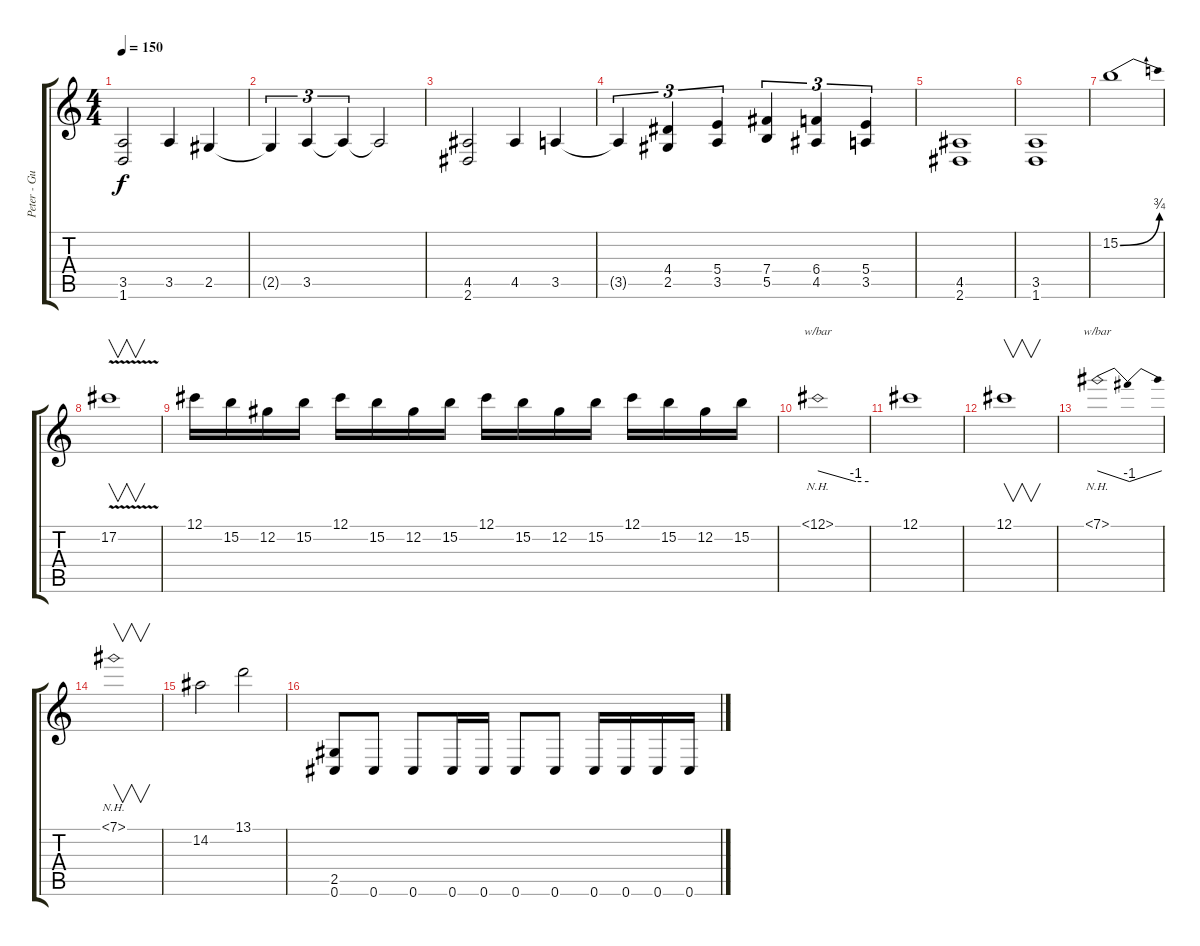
\track ("Peter - Guitar, Vocal" "Peter - Gu") {instrument distortionguitar}
\staff {score tabs}
\tuning (Db4 Ab3 E3 B2 Gb2 Db2) {hide}
\ts (4 4)
\tempo 150
\clef g2
\ks c
(3.5 1.6).2{dy f} 3.5.4 2.5.4 |
2.5{t}.4{tu (3 2)} 3.5.4{tu (3 2)} 3.5{t}.4{tu (3 2)} 3.5{t}.2 |
(4.5 2.6).2 4.5.4 3.5.4 |
3.5{t}.4{tu (3 2)} (4.4 2.5).4{tu (3 2)} (5.4 3.5).4{tu (3 2)} (7.4 5.5).4{tu (3 2)} (6.4 4.5).4{tu (3 2)} (5.4 3.5).4{tu (3 2)} |
(4.5 2.6).1 |
(3.5 1.6).1 |
15.2{be (bend 0 0 60 3)}.1 |
17.2{v}.1{v} |
12.1.16 15.2.16 12.2.16 15.2.16 12.1.16 15.2.16 12.2.16 15.2.16 12.1.16 15.2.16 12.2.16 15.2.16 12.1.16 15.2.16 12.2.16 15.2.16 |
12.1{nh}.1{tbe (custom default 0 0 45 -4 60 -4)} |
12.1.1 |
12.1.1{v} |
7.1{nh}.1{tbe (dip default 0 0 30 -4 60 0)} |
7.1{nh}.1{v} |
14.2.2 13.1.2 |
(2.5 0.6).8 0.6.8 0.6.8 0.6.16 0.6.16 0.6.8 0.6.8 0.6.16 0.6.16 0.6.16 0.6.16
